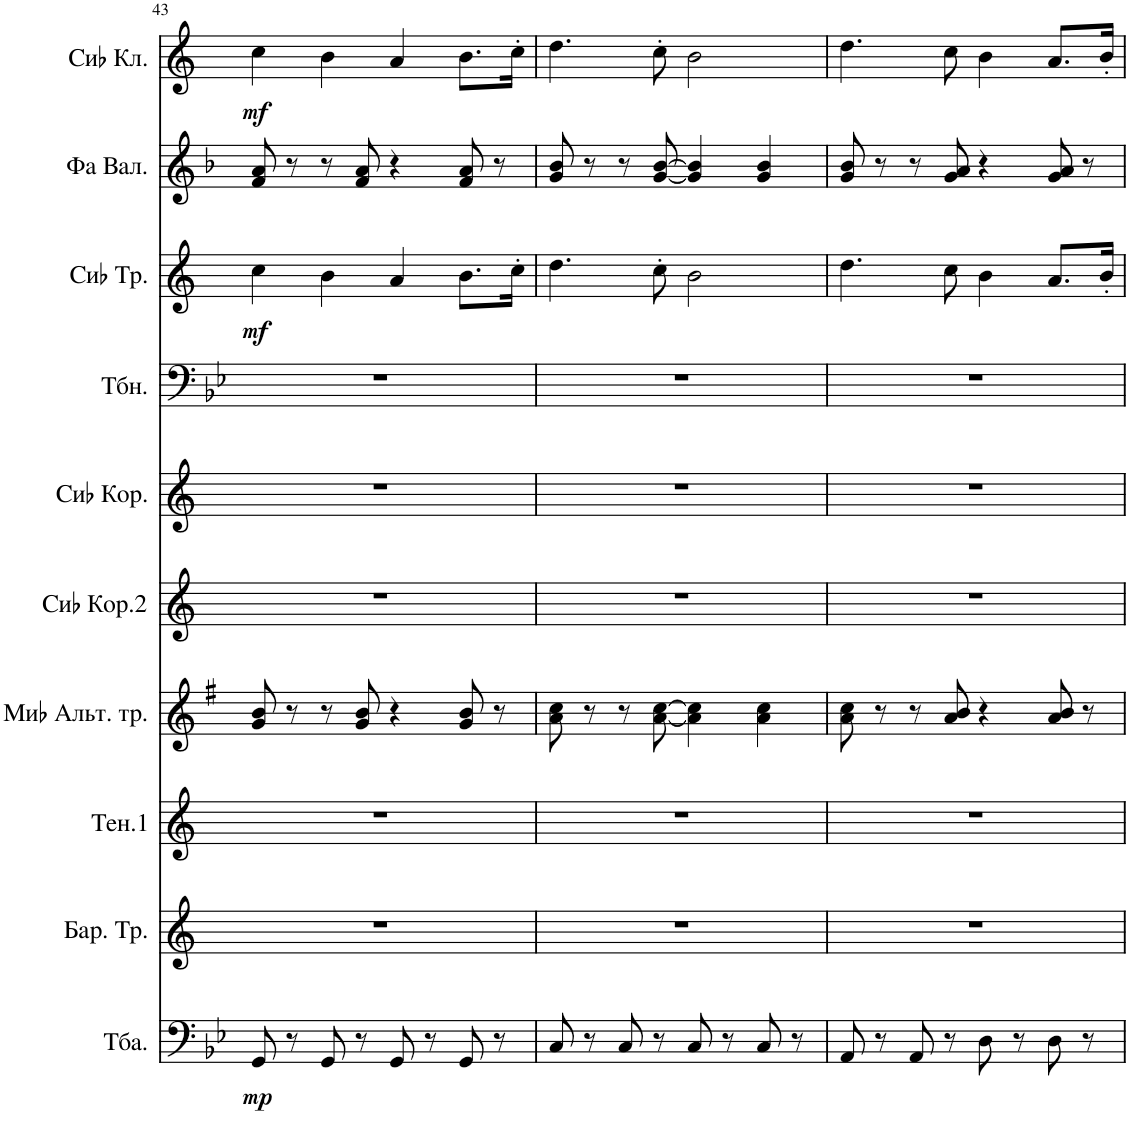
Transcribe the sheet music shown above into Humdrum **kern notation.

**kern	**dynam	**kern	**kern	**kern	**kern	**kern	**kern	**kern	**dynam	**kern	**kern	**dynam
*part10	*part10	*part9	*part8	*part7	*part6	*part5	*part4	*part3	*part3	*part2	*part1	*part1
*staff10	*staff10	*staff9	*staff8	*staff7	*staff6	*staff5	*staff4	*staff3	*staff3	*staff2	*staff1	*staff1
*I"Туба	*	*I"Баритоновая труба	*I"Тенор 1	*I"Миb Альтовая труба	*I"Сиb Корнет 2	*I"Сиb Корнет	*I"Тромбон	*I"Сиb Труба	*	*I"Валторна Фа	*I"Сиb Кларнет	*
*	*	*	*	*I'Миb Альт. тр.	*I'Сиb Кор.2	*I'Сиb Кор.	*	*I'Сиb Тр.	*	*	*I'Сиb Кл.	*
!!LO:PB:g=z
*clefF4	*	*clefG2	*clefG2	*clefG2	*clefG2	*clefG2	*clefF4	*clefG2	*	*clefG2	*clefG2	*
*	*	*Trd8c14	*Trd8c14	*Trd5c9	*Trd1c2	*Trd1c2	*	*Trd1c2	*	*Trd4c7	*Trd1c2	*
*k[b-e-]	*	*k[]	*k[]	*k[f#]	*k[]	*k[]	*k[b-e-]	*k[]	*	*k[b-]	*k[]	*
*M4/4	*	*M4/4	*M4/4	*M4/4	*M4/4	*M4/4	*M4/4	*M4/4	*	*M4/4	*M4/4	*
=43	=43	=43	=43	=43	=43	=43	=43	=43	=43	=43	=43	=43
!	!LO:DY:b	!	!	!	!	!	!	!	!LO:DY:b	!	!	!LO:DY:b
8GG/	mp	1r	1r	8g/ 8b/	1r	1r	1r	4cc\	mf	8f/ 8a/	4cc\	mf
8r	.	.	.	8r	.	.	.	.	.	8r	.	.
8GG/	.	.	.	8r	.	.	.	4b\	.	8r	4b\	.
8r	.	.	.	8g/ 8b/	.	.	.	.	.	8f/ 8a/	.	.
8GG/	.	.	.	4r	.	.	.	4a/	.	4r	4a/	.
8r	.	.	.	.	.	.	.	.	.	.	.	.
8GG/	.	.	.	8g/ 8b/	.	.	.	8.b\L	.	8f/ 8a/	8.b\L	.
8r	.	.	.	8r	.	.	.	.	.	8r	.	.
.	.	.	.	.	.	.	.	16cc'\Jk	.	.	16cc'\Jk	.
=44	=44	=44	=44	=44	=44	=44	=44	=44	=44	=44	=44	=44
8C/	.	1r	1r	8a\ 8cc\	1r	1r	1r	4.dd\	.	8g/ 8b-/	4.dd\	.
8r	.	.	.	8r	.	.	.	.	.	8r	.	.
8C/	.	.	.	8r	.	.	.	.	.	8r	.	.
8r	.	.	.	[8a\ [8cc\	.	.	.	8cc'\	.	[8g/ [8b-/	8cc'\	.
8C/	.	.	.	4a\] 4cc\]	.	.	.	2b\	.	4g/] 4b-/]	2b\	.
8r	.	.	.	.	.	.	.	.	.	.	.	.
8C/	.	.	.	4a\ 4cc\	.	.	.	.	.	4g/ 4b-/	.	.
8r	.	.	.	.	.	.	.	.	.	.	.	.
=45	=45	=45	=45	=45	=45	=45	=45	=45	=45	=45	=45	=45
8AA/	.	1r	1r	8a\ 8cc\	1r	1r	1r	4.dd\	.	8g/ 8b-/	4.dd\	.
8r	.	.	.	8r	.	.	.	.	.	8r	.	.
8AA/	.	.	.	8r	.	.	.	.	.	8r	.	.
8r	.	.	.	8a/ 8b/	.	.	.	8cc\	.	8g/ 8a/	8cc\	.
8D\	.	.	.	4r	.	.	.	4b\	.	4r	4b\	.
8r	.	.	.	.	.	.	.	.	.	.	.	.
8D\	.	.	.	8a/ 8b/	.	.	.	8.a/L	.	8g/ 8a/	8.a/L	.
8r	.	.	.	8r	.	.	.	.	.	8r	.	.
.	.	.	.	.	.	.	.	16b'/Jk	.	.	16b'/Jk	.
=	=	=	=	=	=	=	=	=	=	=	=	=
*-	*-	*-	*-	*-	*-	*-	*-	*-	*-	*-	*-	*-
